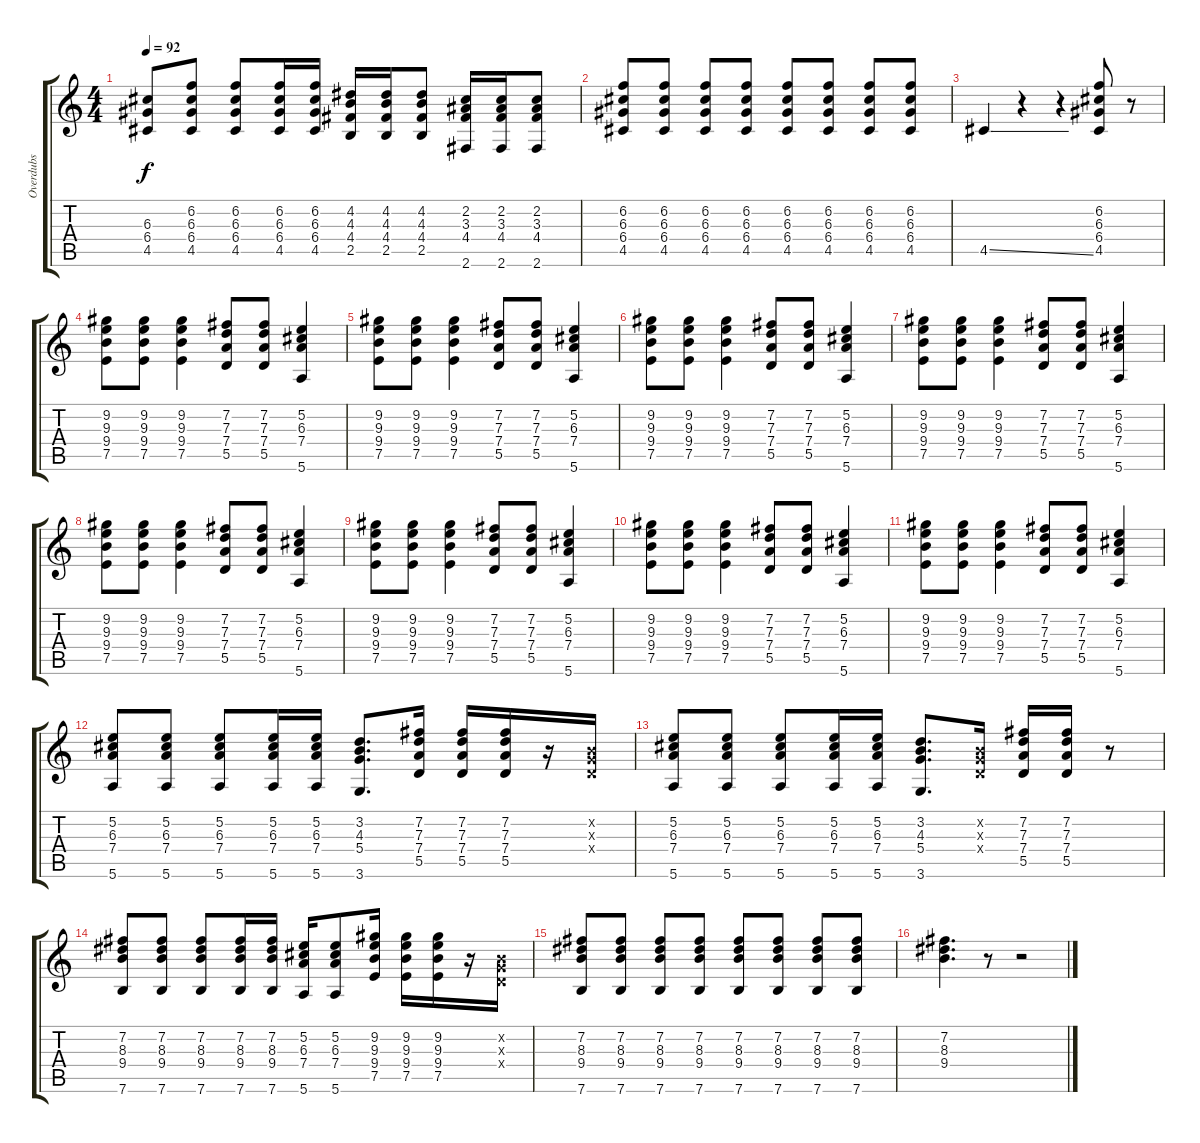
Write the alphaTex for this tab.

\track ("Overdubs" "Overdubs") {instrument overdrivenguitar}
\staff {score tabs}
\tuning (E4 B3 G3 D3 A2 E2) {hide}
\ts (4 4)
\tempo 92
\clef g2
\ks c
(6.3 6.4 4.5).8{dy f} (6.2 6.3 6.4 4.5).8 (6.2 6.3 6.4 4.5).8 (6.2 6.3 6.4 4.5).16 (6.2 6.3 6.4 4.5).16 (4.2 4.3 4.4 2.5).16 (4.2 4.3 4.4 2.5).16 (4.2 4.3 4.4 2.5).8 (2.2 3.3 4.4 2.6).16 (2.2 3.3 4.4 2.6).16 (2.2 3.3 4.4 2.6).8 |
(6.2 6.3 6.4 4.5).8 (6.2 6.3 6.4 4.5).8 (6.2 6.3 6.4 4.5).8 (6.2 6.3 6.4 4.5).8 (6.2 6.3 6.4 4.5).8 (6.2 6.3 6.4 4.5).8 (6.2 6.3 6.4 4.5).8 (6.2 6.3 6.4 4.5).8 |
4.5{ss}.4 r.4 r.4 (6.2 6.3 6.4 4.5).8 r.8 |
(9.2 9.3 9.4 7.5).8 (9.2 9.3 9.4 7.5).8 (9.2 9.3 9.4 7.5).4 (7.2 7.3 7.4 5.5).8 (7.2 7.3 7.4 5.5).8 (5.2 6.3 7.4 5.6).4 |
(9.2 9.3 9.4 7.5).8 (9.2 9.3 9.4 7.5).8 (9.2 9.3 9.4 7.5).4 (7.2 7.3 7.4 5.5).8 (7.2 7.3 7.4 5.5).8 (5.2 6.3 7.4 5.6).4 |
(9.2 9.3 9.4 7.5).8 (9.2 9.3 9.4 7.5).8 (9.2 9.3 9.4 7.5).4 (7.2 7.3 7.4 5.5).8 (7.2 7.3 7.4 5.5).8 (5.2 6.3 7.4 5.6).4 |
(9.2 9.3 9.4 7.5).8 (9.2 9.3 9.4 7.5).8 (9.2 9.3 9.4 7.5).4 (7.2 7.3 7.4 5.5).8 (7.2 7.3 7.4 5.5).8 (5.2 6.3 7.4 5.6).4 |
(9.2 9.3 9.4 7.5).8 (9.2 9.3 9.4 7.5).8 (9.2 9.3 9.4 7.5).4 (7.2 7.3 7.4 5.5).8 (7.2 7.3 7.4 5.5).8 (5.2 6.3 7.4 5.6).4 |
(9.2 9.3 9.4 7.5).8 (9.2 9.3 9.4 7.5).8 (9.2 9.3 9.4 7.5).4 (7.2 7.3 7.4 5.5).8 (7.2 7.3 7.4 5.5).8 (5.2 6.3 7.4 5.6).4 |
(9.2 9.3 9.4 7.5).8 (9.2 9.3 9.4 7.5).8 (9.2 9.3 9.4 7.5).4 (7.2 7.3 7.4 5.5).8 (7.2 7.3 7.4 5.5).8 (5.2 6.3 7.4 5.6).4 |
(9.2 9.3 9.4 7.5).8 (9.2 9.3 9.4 7.5).8 (9.2 9.3 9.4 7.5).4 (7.2 7.3 7.4 5.5).8 (7.2 7.3 7.4 5.5).8 (5.2 6.3 7.4 5.6).4 |
(5.2 6.3 7.4 5.6).8 (5.2 6.3 7.4 5.6).8 (5.2 6.3 7.4 5.6).8 (5.2 6.3 7.4 5.6).16 (5.2 6.3 7.4 5.6).16 (3.2 4.3 5.4 3.6).8{d} (7.2 7.3 7.4 5.5).16 (7.2 7.3 7.4 5.5).16 (7.2 7.3 7.4 5.5).16 r.16 (0.2{x} 0.3{x} 0.4{x}).16 |
(5.2 6.3 7.4 5.6).8 (5.2 6.3 7.4 5.6).8 (5.2 6.3 7.4 5.6).8 (5.2 6.3 7.4 5.6).16 (5.2 6.3 7.4 5.6).16 (3.2 4.3 5.4 3.6).8{d} (0.2{x} 0.3{x} 0.4{x}).16 (7.2 7.3 7.4 5.5).16 (7.2 7.3 7.4 5.5).16 r.8 |
(7.2 8.3 9.4 7.6).8 (7.2 8.3 9.4 7.6).8 (7.2 8.3 9.4 7.6).8 (7.2 8.3 9.4 7.6).16 (7.2 8.3 9.4 7.6).16 (5.2 6.3 7.4 5.6).16 (5.2 6.3 7.4 5.6).8 (9.2 9.3 9.4 7.5).16 (9.2 9.3 9.4 7.5).16 (9.2 9.3 9.4 7.5).16 r.16 (0.2{x} 0.3{x} 0.4{x}).16 |
(7.2 8.3 9.4 7.6).8 (7.2 8.3 9.4 7.6).8 (7.2 8.3 9.4 7.6).8 (7.2 8.3 9.4 7.6).8 (7.2 8.3 9.4 7.6).8 (7.2 8.3 9.4 7.6).8 (7.2 8.3 9.4 7.6).8 (7.2 8.3 9.4 7.6).8 |
(7.2{ss} 8.3{ss} 9.4{ss}).4{d} r.8 r.2
